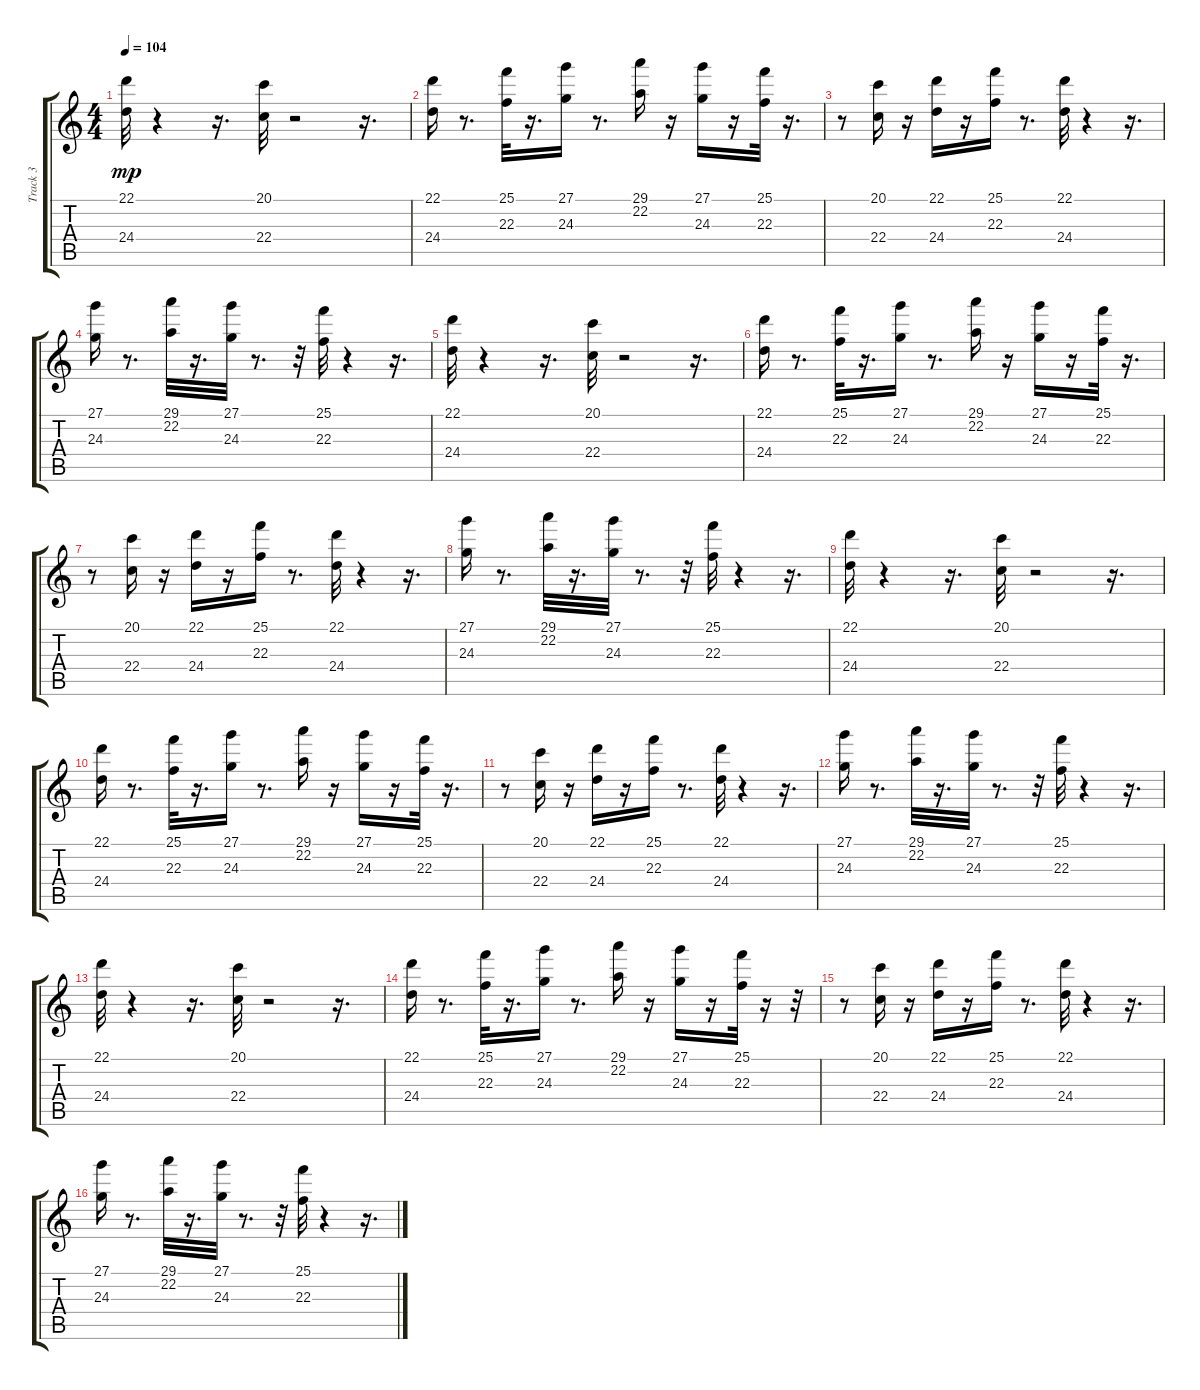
\track ("Track 3" "Track 3") {instrument musicbox}
\staff {score tabs}
\tuning (E4 B3 G3 D3 A2 E2) {hide}
\ts (4 4)
\tempo 104
\clef g2
\ks c
(22.1 24.4).32{dy mp} r.4 r.16{d} (20.1 22.4).32 r.2 r.16{d} |
(22.1 24.4).16 r.8{d} (25.1 22.3).32 r.16{d} (27.1 24.3).16 r.8{d} (29.1 22.2).16 r.16 (27.1 24.3).16 r.16 (25.1 22.3).32 r.16{d} |
r.8 (20.1 22.4).16 r.16 (22.1 24.4).16 r.16 (25.1 22.3).16 r.8{d} (22.1 24.4).32 r.4 r.16{d} |
(27.1 24.3).16 r.8{d} (29.1 22.2).32 r.16{d} (27.1 24.3).32 r.8{d} r.32 (25.1 22.3).32 r.4 r.16{d} |
(22.1 24.4).32 r.4 r.16{d} (20.1 22.4).32 r.2 r.16{d} |
(22.1 24.4).16 r.8{d} (25.1 22.3).32 r.16{d} (27.1 24.3).16 r.8{d} (29.1 22.2).16 r.16 (27.1 24.3).16 r.16 (25.1 22.3).32 r.16{d} |
r.8 (20.1 22.4).16 r.16 (22.1 24.4).16 r.16 (25.1 22.3).16 r.8{d} (22.1 24.4).32 r.4 r.16{d} |
(27.1 24.3).16 r.8{d} (29.1 22.2).32 r.16{d} (27.1 24.3).32 r.8{d} r.32 (25.1 22.3).32 r.4 r.16{d} |
(22.1 24.4).32 r.4 r.16{d} (20.1 22.4).32 r.2 r.16{d} |
(22.1 24.4).16 r.8{d} (25.1 22.3).32 r.16{d} (27.1 24.3).16 r.8{d} (29.1 22.2).16 r.16 (27.1 24.3).16 r.16 (25.1 22.3).32 r.16{d} |
r.8 (20.1 22.4).16 r.16 (22.1 24.4).16 r.16 (25.1 22.3).16 r.8{d} (22.1 24.4).32 r.4 r.16{d} |
(27.1 24.3).16 r.8{d} (29.1 22.2).32 r.16{d} (27.1 24.3).32 r.8{d} r.32 (25.1 22.3).32 r.4 r.16{d} |
(22.1 24.4).32 r.4 r.16{d} (20.1 22.4).32 r.2 r.16{d} |
(22.1 24.4).16 r.8{d} (25.1 22.3).32 r.16{d} (27.1 24.3).16 r.8{d} (29.1 22.2).16 r.16 (27.1 24.3).16 r.16 (25.1 22.3).32 r.16 r.32 |
r.8 (20.1 22.4).16 r.16 (22.1 24.4).16 r.16 (25.1 22.3).16 r.8{d} (22.1 24.4).32 r.4 r.16{d} |
(27.1 24.3).16 r.8{d} (29.1 22.2).32 r.16{d} (27.1 24.3).32 r.8{d} r.32 (25.1 22.3).32 r.4 r.16{d}
